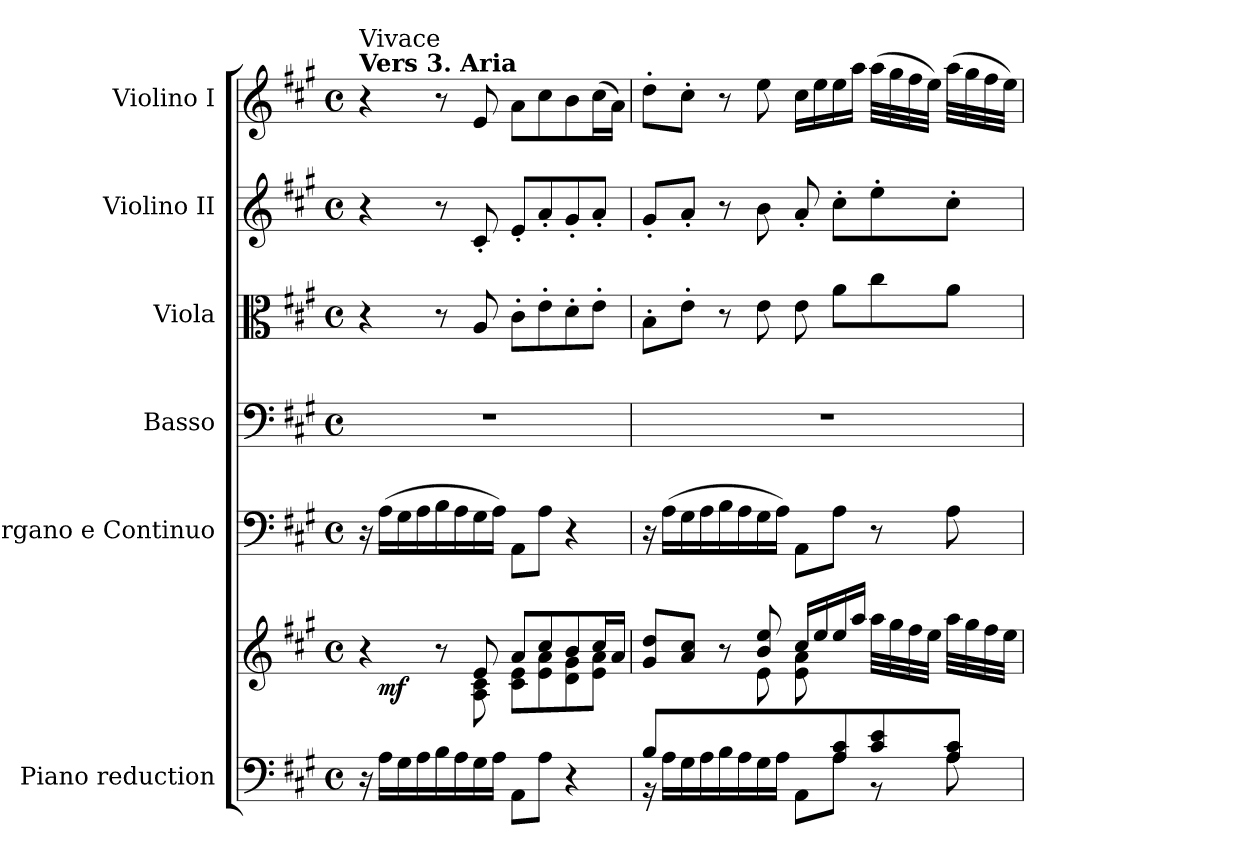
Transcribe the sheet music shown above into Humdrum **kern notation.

**kern	**kern	**dynam	**kern	**kern	**kern	**kern	**kern
*part6	*part6	*part6	*part5	*part4	*part3	*part2	*part1
*staff7	*staff6	*staff6/7	*staff5	*staff4	*staff3	*staff2	*staff1
*I"Piano reduction	*	*	*I"Organo e Continuo	*I"Basso	*I"Viola	*I"Violino II	*I"Violino I
*I'Pno	*	*	*	*	*I'Vla	*I'Vln	*I'Vln
*clefF4	*clefG2	*	*clefF4	*clefF4	*clefC3	*clefG2	*clefG2
*k[f#c#g#]	*k[f#c#g#]	*	*k[f#c#g#]	*k[f#c#g#]	*k[f#c#g#]	*k[f#c#g#]	*k[f#c#g#]
*M4/4	*M4/4	*	*M4/4	*M4/4	*M4/4	*M4/4	*M4/4
*met(c)	*met(c)	*	*met(c)	*met(c)	*met(c)	*met(c)	*met(c)
=1	=1	=1	=1	=1	=1	=1	=1
*	*^	*	*	*	*	*	*
*	*	*^	*	*	*	*	*	*
!	!	!	!	!	!	!	!	!	!LO:TX:a:B:t=Vers 3. Aria
!	!	!	!	!	!	!	!	!	!LO:TX:a:t=Vivace
16r	4r	4ryy	16ryy	.	16r	1r	4r	4r	4r
!	!	!	!	!LO:DY:b	!	!	!	!	!
16A\LL	.	.	2...ryy	mf	(>16A\LL	.	.	.	.
16G#\	.	.	.	.	16G#\	.	.	.	.
16A\	.	.	.	.	16A\	.	.	.	.
16B\	8r	8ryy	.	.	16B\	.	8r	8r	8r
16A\	.	.	.	.	16A\	.	.	.	.
16G#\	8e/	8A\ 8c#\	.	.	16G#\	.	8A/	8c#'/	8e/
16A\JJ	.	.	.	.	16A\JJ)	.	.	.	.
8AA\L	8a/L	8c#\ 8e\L	.	.	8AA\L	.	8c#'\L	8e'/L	8a\L
8A\J	8cc#/	8e\ 8a\	.	.	8A\J	.	8e'\	8a'/	8cc#\
4r	8b/	8d\ 8g#\	.	.	4r	.	8d'\	8g#'/	8b\
.	16cc#/L	8e\ 8a\J	.	.	.	.	8e'\J	8a'/J	(>16cc#\L
.	16a/JJ	.	.	.	.	.	.	.	16a\JJ)
*	*	*v	*v	*	*	*	*	*	*
=2	=2	=2	=2	=2	=2	=2	=2	=2
*^	*	*	*	*	*	*	*	*
8B/L	16r	8g#/ 8dd/L	8ryy	.	16r	1r	8B'\L	8g#'/L	8dd'\L
.	16A\LL	.	.	.	(>16A\LL	.	.	.	.
2ryy	16G#\	8a/ 8cc#/J	8e\J	.	16G#\	.	8e'\J	8a'/J	8cc#'\J
.	16A\	.	.	.	16A\	.	.	.	.
.	16B\	8r	8ryy	.	16B\	.	8r	8r	8r
.	16A\	.	.	.	16A\	.	.	.	.
.	16G#\	8b/ 8ee/	8e\	.	16G#\	.	8e\	8b\	8ee\
.	16A\JJ	.	.	.	16A\JJ)	.	.	.	.
.	8AA\L	16cc#/LL	8e\ 8a\L	.	8AA\L	.	8e\	8a'/	16cc#\LL
.	.	16ee/	.	.	.	.	.	.	16ee\
8A/ 8c#/	8A\J	16ee/	4.ryy	.	8A\J	.	8a\L	8cc#'\L	16ee\
.	.	16aa/JJ	.	.	.	.	.	.	16aa\JJ
8c#/ 8e/	8r	32aa\LLL	.	.	8r	.	8cc#\	8ee'\	(>32aa\LLL
.	.	32gg#\	.	.	.	.	.	.	32gg#\
.	.	32ff#\	.	.	.	.	.	.	32ff#\
.	.	32ee\JJJ	.	.	.	.	.	.	32ee\JJJ)
8A/ 8c#/J	8A\	32aa\LLL	.	.	8A\	.	8a\J	8cc#'\J	(>32aa\LLL
.	.	32gg#\	.	.	.	.	.	.	32gg#\
.	.	32ff#\	.	.	.	.	.	.	32ff#\
.	.	32ee\JJJ	.	.	.	.	.	.	32ee\JJJ)
*v	*v	*	*	*	*	*	*	*	*
*	*v	*v	*	*	*	*	*	*
=	=	=	=	=	=	=	=
*-	*-	*-	*-	*-	*-	*-	*-
